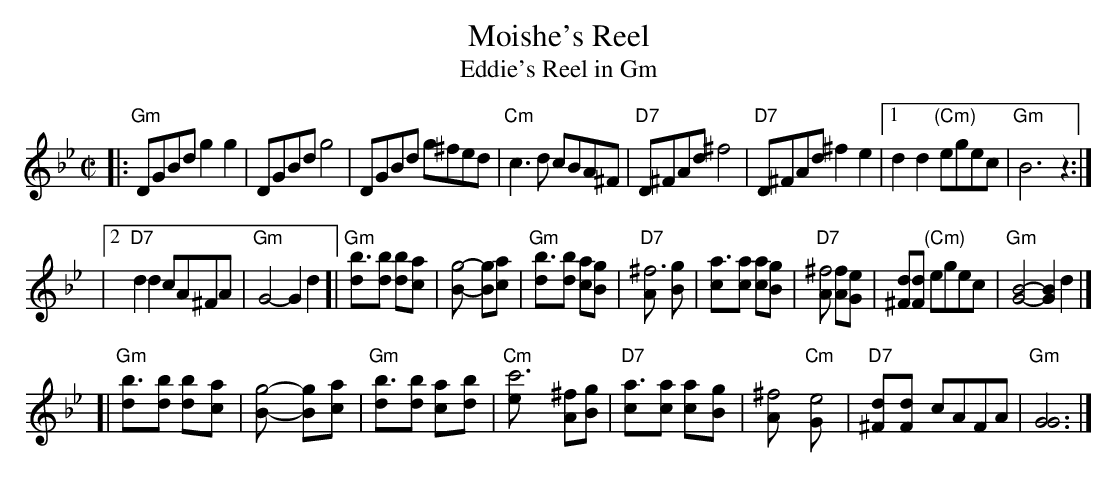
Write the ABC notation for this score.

X:1
T: Moishe's Reel
T: Eddie's Reel in Gm
M: C|
L: 1/8
K: Gm
|: "Gm"DGBd g2g2 | DGBd g4 \
| DGBd g^fed | "Cm"c3d cBA^F \
| "D7"D^FAd ^f4 \
| "D7"D^FAd ^f2e2 \
|1 d2d2 "(Cm)"egec | "Gm"B6 z2 :|
|2 "D7"d2d2 cA^FA | "Gm"G4- G2d2 \
[| "Gm"[b3d][bd] [b2d][a2c] | [g4B]- [g2B][a2c] \
| "Gm"[b3d][bd] [a2c][g2B] | "D7"[^f6A] [g2B] \
| [a3c][ac] [a2c][g2B] | "D7"[^f4A] [f2A][e2G] \
| [d2^F][d2F] "(Cm)"egec | "Gm"[G4B4]- [G2B2]d2 |]
[| "Gm"[b3d][bd] [b2d][a2c] | [g4B]- [g2B][a2c] \
| "Gm"[b3d][bd] [a2c][b2d] | "Cm"[c'6e] [^fA][gB] \
| "D7"[a3c][ac] [a2c][g2B] | [^f4A] "Cm"[e4G] \
| "D7"[d2^F][d2F] cAFA | "Gm"[G6G6] |]
